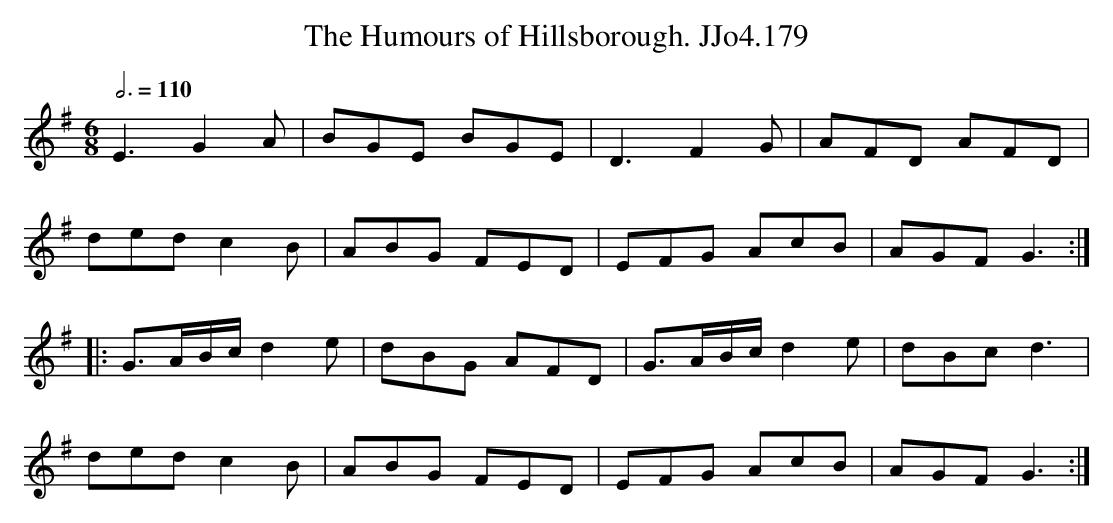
X:1
T:Humours of Hillsborough. JJo4.179, The
M:6/8
L:1/8
Q:3/4=110
K:Em
E3 G2A|BGE BGE|D3 F2G|AFD AFD|
ded c2B|ABG FED|EFG AcB|AGF G3 :|
|:G>AB/c/ d2e|dBG AFD|G>AB/c/ d2e|dBc d3|
ded c2B|ABG FED|EFG AcB|AGF G3 :|
